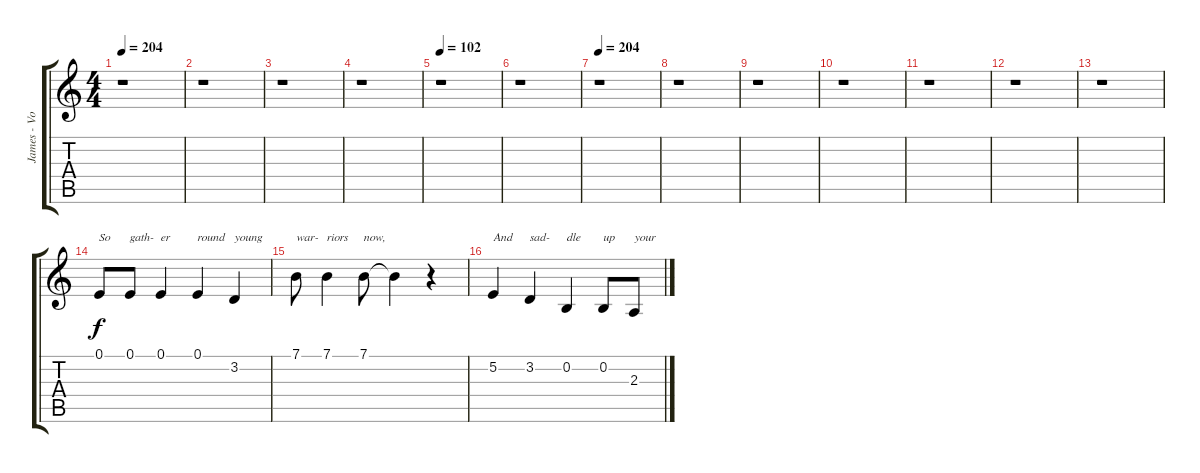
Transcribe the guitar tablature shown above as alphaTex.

\track ("James - Voice" "James - Vo") {instrument lead2sawtooth}
\staff {score tabs}
\tuning (E4 B3 G3 D3 A2 E2) {hide}
\ts (4 4)
\tempo 204
\clef g2
\ks c
r.1{dy f} |
r.1 |
r.1 |
r.1 |
\tempo 102
r.1 |
r.1 |
\tempo 204
r.1 |
r.1 |
r.1 |
r.1 |
r.1 |
r.1 |
r.1 |
0.1.8{txt "So"} 0.1.8{txt "gath-"} 0.1.4{txt "er"} 0.1.4{txt "round"} 3.2.4{txt "young"} |
7.1.8{txt "war-"} 7.1.4{txt "riors"} 7.1.8{txt "now,"} 7.1{t}.4 r.4 |
5.2.4{txt "And"} 3.2.4{txt "sad-"} 0.2.4{txt "dle"} 0.2.8{txt "up"} 2.3.8{txt "your"}
